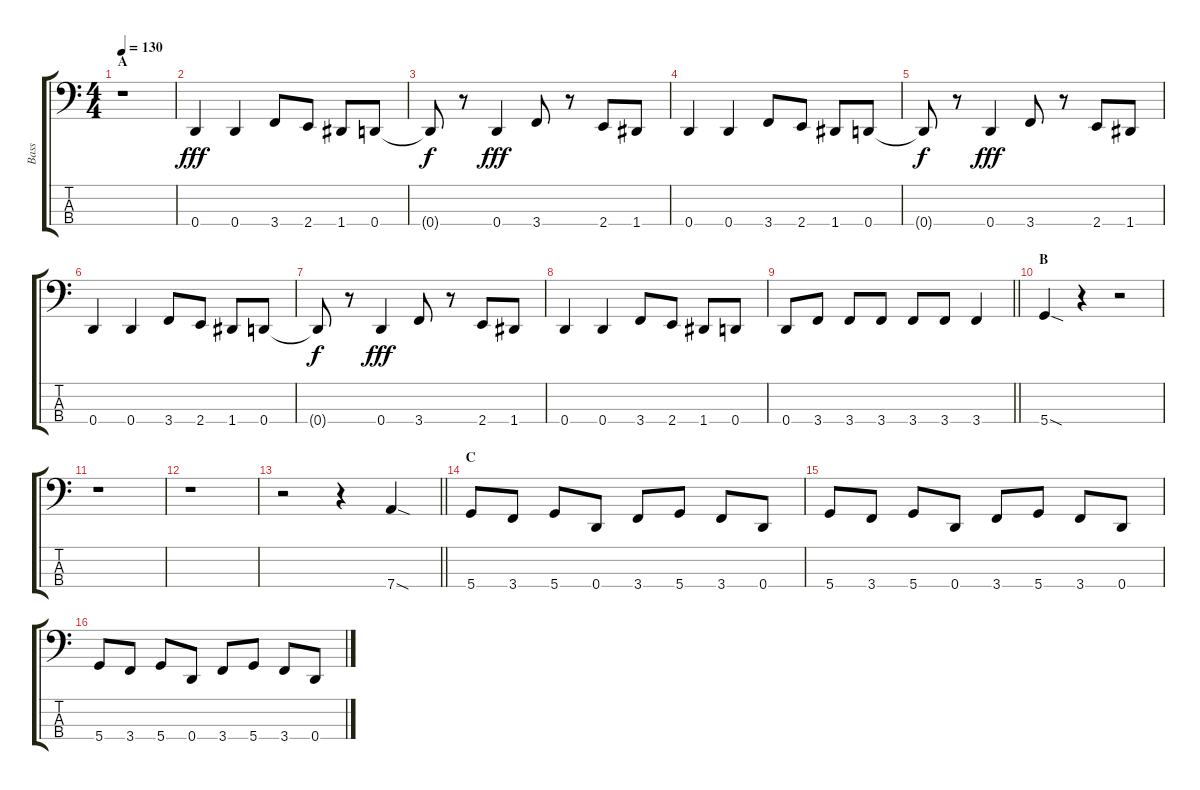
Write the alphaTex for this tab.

\track ("Bass" "Bass") {instrument electricbassfinger}
\staff {score tabs}
\tuning (G2 D2 A1 D1) {hide}
\ts (4 4)
\section ("" "A")
\tempo 130
\clef f4
\ks c
r.1{dy fff instrument electricbassfinger} |
0.4.4 0.4.4 3.4.8 2.4.8 1.4.8 0.4.8 |
0.4{t}.8{dy f} r.8 0.4.4{dy fff} 3.4.8 r.8 2.4.8 1.4.8 |
0.4.4 0.4.4 3.4.8 2.4.8 1.4.8 0.4.8 |
0.4{t}.8{dy f} r.8 0.4.4{dy fff} 3.4.8 r.8 2.4.8 1.4.8 |
0.4.4 0.4.4 3.4.8 2.4.8 1.4.8 0.4.8 |
0.4{t}.8{dy f} r.8 0.4.4{dy fff} 3.4.8 r.8 2.4.8 1.4.8 |
0.4.4 0.4.4 3.4.8 2.4.8 1.4.8 0.4.8 |
\barLineRight lightlight
0.4.8 3.4.8 3.4.8 3.4.8 3.4.8 3.4.8 3.4.4 |
\section ("" "B")
5.4{sod}.4 r.4 r.2 |
r.1 |
r.1 |
\barLineRight lightlight
r.2 r.4 7.4{sod}.4 |
\section ("" "C")
5.4.8 3.4.8 5.4.8 0.4.8 3.4.8 5.4.8 3.4.8 0.4.8 |
5.4.8 3.4.8 5.4.8 0.4.8 3.4.8 5.4.8 3.4.8 0.4.8 |
5.4.8 3.4.8 5.4.8 0.4.8 3.4.8 5.4.8 3.4.8 0.4.8
